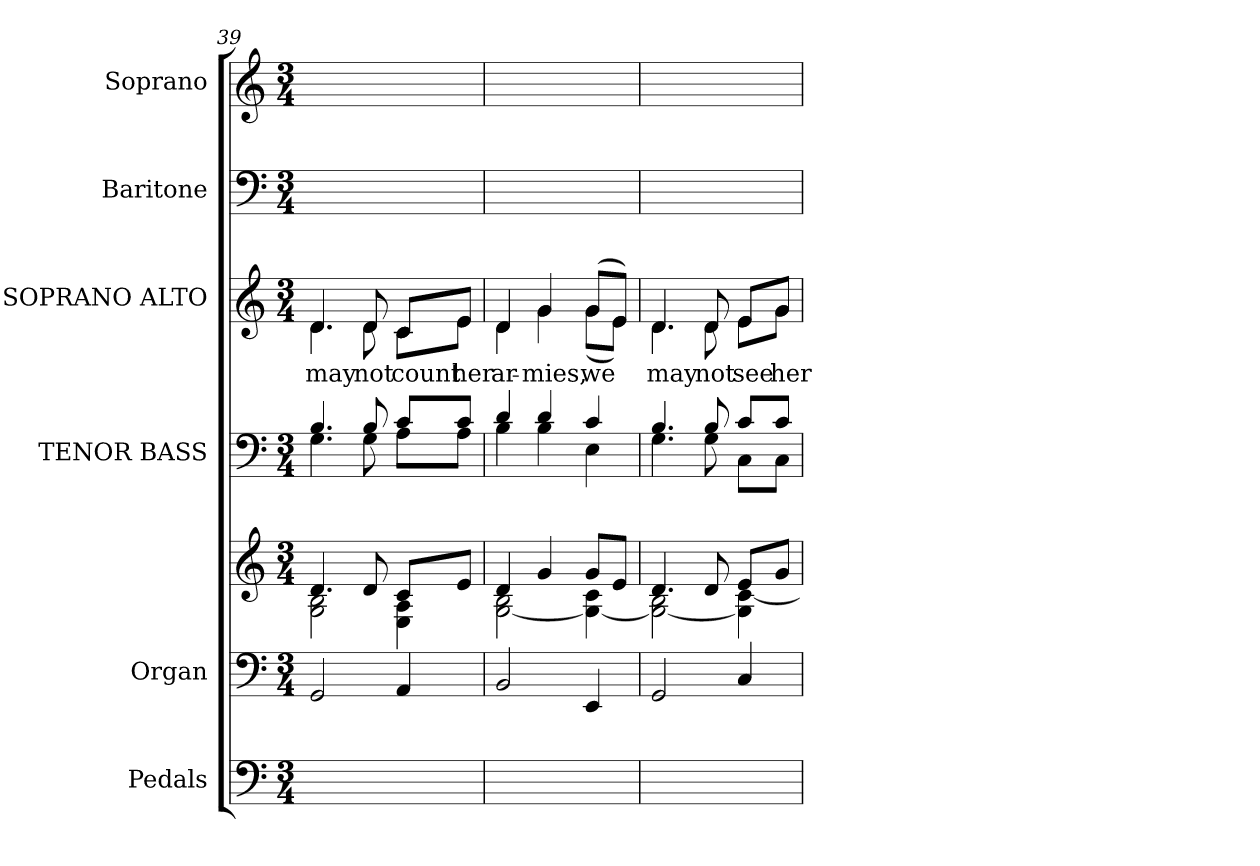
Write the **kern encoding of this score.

**kern	**kern	**kern	**kern	**kern	**text	**kern	**kern
*part6	*part5	*part5	*part4	*part3	*part3	*part2	*part1
*staff7	*staff6	*staff5	*staff4	*staff3	*staff3	*staff2	*staff1
*I"Pedals	*I"Organ	*	*I"TENOR BASS	*I"SOPRANO ALTO	*	*I"Baritone	*I"Soprano
*I'Ped.	*I'Org.	*	*I'B.	*I'S.	*	*I'Bar.	*I'S.
*clefF4	*clefF4	*clefG2	*clefF4	*clefG2	*	*clefF4	*clefG2
*k[]	*k[]	*k[]	*k[]	*k[]	*	*k[]	*k[]
*C:	*C:	*C:	*C:	*C:	*	*C:	*C:
*M3/4	*M3/4	*M3/4	*M3/4	*M3/4	*	*M3/4	*M3/4
=39	=39	=39	=39	=39	=39	=39	=39
*	*	*^	*^	*^	*	*	*
!	!	!	!	!	!	!	!	!LO:LY:b:color=#000000	!LO:N:vis=1	!
2GGi/yy	2GGi/	4.di/	2Gi\ 2Bi	4.Bi/	4.Gi\	4.di/	4.di\	may	2.ryy	4.di/yy
!	!	!	!	!	!	!	!	!LO:LY:b:color=#000000	!	!
.	.	8di/	.	8Bi/	8Gi\	8di/	8di\	not	.	8di/yy
!	!	!	!	!	!	!	!	!LO:LY:b:color=#000000	!	!
4AAi/yy	4AAi/	8ci/L	4Ei\ 4Ai	8ci/L	8Ai\L	8ci/L	8ci\L	count	.	8ci/Lyy
!	!	!	!	!	!	!	!	!LO:LY:b:color=#000000	!	!
.	.	8ei/J	.	8ci/J	8Ai\J	8ei/J	8ei\J	her	.	8ei/Jyy
!!LO:PB:g=z
=40	=40	=40	=40	=40	=40	=40	=40	=40	=40	=40
!	!	!	!	!	!	!	!	!LO:LY:b:color=#000000	!LO:N:vis=1	!
2BBi/yy	2BBi/	4di/	[<2Gi\ 2Bi	4di/	4Bi\	4di/	4di\	ar-	2.ryy	4di/yy
!	!	!	!	!	!	!	!	!LO:LY:b:color=#000000	!	!
.	.	4gi/	.	4di/	4Bi\	4gi/	4gi\	-mies,	.	4gi/yy
!	!	!	!	!	!	!	!	!LO:LY:b:color=#000000	!	!
4EEi/yy	4EEi/	8gi/L	4Gi\_< 4ci	4ci/	4Ei\	(8gi/L	(8gi\L	we	.	(8gi/Lyy
.	.	8ei/J	.	.	.	8ei/J)	8ei\J)	.	.	8ei/Jyy)
=41	=41	=41	=41	=41	=41	=41	=41	=41	=41	=41
!	!	!	!	!	!	!	!	!LO:LY:b:color=#000000	!LO:N:vis=1	!
2GGi/yy	2GGi/	4.di/	2Gi\_< 2Bi	4.Bi/	4.Gi\	4.di/	4.di\	may	2.ryy	4.di/yy
!	!	!	!	!	!	!	!	!LO:LY:b:color=#000000	!	!
.	.	8di/	.	8Bi/	8Gi\	8di/	8di\	not	.	8di/yy
!	!	!	!	!	!	!	!	!LO:LY:b:color=#000000	!	!
4Ci/yy	4Ci/	8ei/L	4Gi\] [<4ci	8ci/L	8Ci\L	8ei/L	8ei\L	see	.	8ei/Lyy
!	!	!	!	!	!	!	!	!LO:LY:b:color=#000000	!	!
.	.	8gi/J	.	8ci/J	8Ci\J	8gi/J	8gi\J	her	.	8gi/Jyy
*	*	*v	*v	*	*	*v	*v	*	*	*
*	*	*	*v	*v	*	*	*	*
=	=	=	=	=	=	=	=
*-	*-	*-	*-	*-	*-	*-	*-
